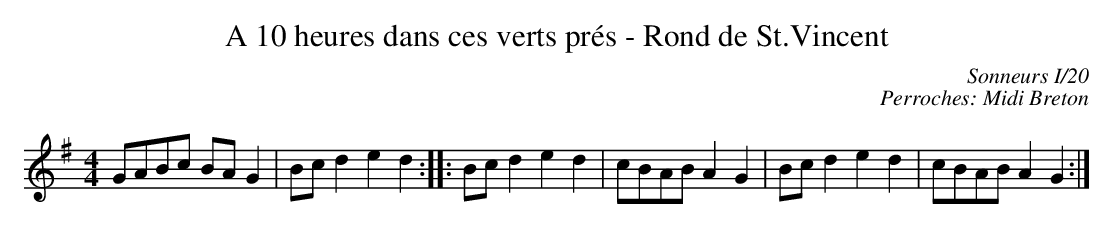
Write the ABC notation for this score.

X:1
T:A 10 heures dans ces verts prés - Rond de St.Vincent
C:Sonneurs I/20
C:Perroches: Midi Breton
M:4/4
L:1/8
K:G
GABc BAG2|Bcd2 e2d2:|\
|:Bcd2 e2d2|cBAB A2G2|Bcd2 e2d2|cBAB A2G2:|
